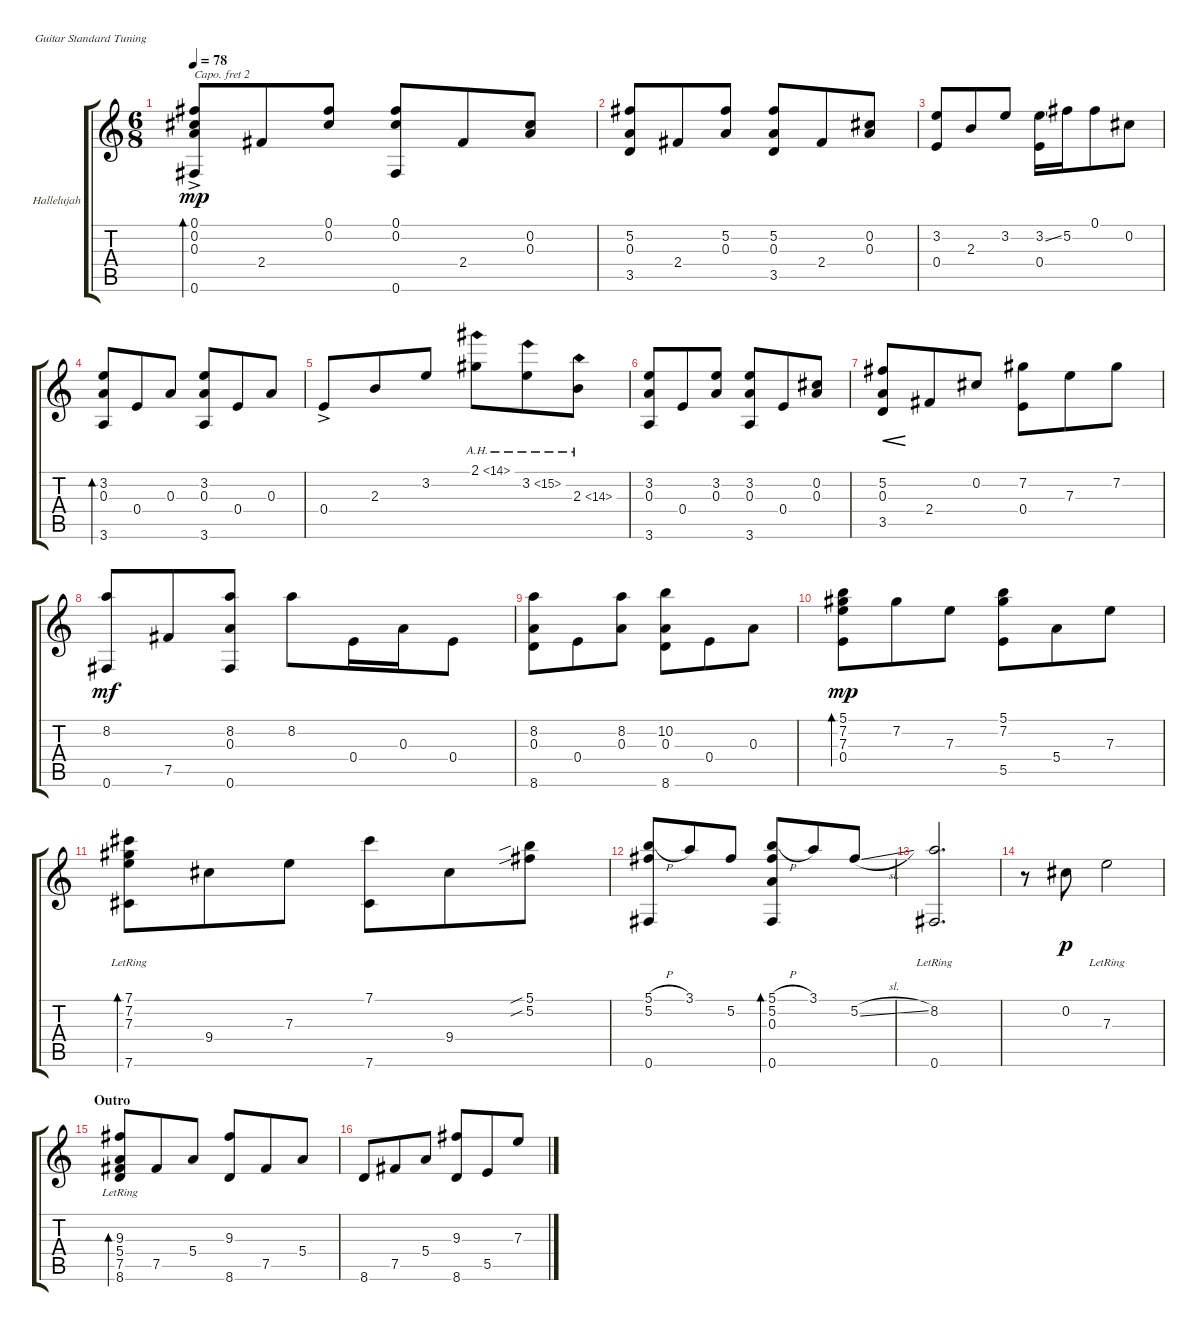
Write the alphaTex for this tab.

\defaultSystemsLayout 4
\bracketExtendMode groupsimilarinstruments
\firstSystemTrackNameOrientation horizontal
\otherSystemsTrackNameOrientation horizontal
\track ("Hallelujah" "Hallelujah") {instrument acousticguitarsteel}
\staff {score tabs}
\capo 2
\tuning (E4 B3 G3 D3 A2 E2)
\ts (6 8)
\tempo 78
\clef g2
\ks c
(0.6{ac} 0.2 0.1 0.3).8{bd 120 dy mp} 2.4.8 (0.2 0.1).8 (0.2 0.1 0.6).8 2.4.8 (0.2 0.3).8 |
(3.5 0.3 5.2).8 2.4.8 (0.3 5.2).8 (5.2 0.3 3.5).8 2.4.8 (0.3 0.2).8 |
(3.2 0.4).8 2.3.8 3.2.8 (3.2{ss} 0.4).16 5.2.16 0.1.8 0.2.8 |
(3.6 3.2 0.3).8{bd 120} 0.4.8 0.3.8 (3.2 3.6 0.3).8 0.4.8 0.3.8 |
0.4{ac}.8 2.3.8 3.2.8 2.1{ah 12}.8 3.2{ah 12}.8 2.3{ah 12}.8 |
(3.2 0.3 3.6).8 0.4.8 (0.3 3.2).8 (0.3 3.2 3.6).8 0.4.8 (0.3 0.2).8 |
(3.5 0.3 5.2).8{cre} 2.4.8 0.2.8 (7.2 0.4).8 7.3.8 7.2.8 |
(8.2 0.6).8{dy mf} 7.5.8 (8.2 0.6 0.3).8 8.2.8 0.4.16 0.3.16 0.4.8 |
(8.2 0.3 8.6).8 0.4.8 (0.3 8.2).8 (8.6 0.3 10.2).8 0.4.8 0.3.8 |
(0.4 7.3 7.2 5.1).8{bd 240 dy mp} 7.2.8 7.3.8 (5.1 5.5 7.2).8 5.4.8 7.3.8 |
(7.6 7.3 7.2{lr} 7.1).8{bd 240} 9.4.8 7.3.8 (7.1 7.6).8 9.4.8 (5.1{sib} 5.2{sib}).8 |
(5.1{h} 0.6 5.2).8 3.1.8 5.2.8 (0.3 5.2 5.1{h} 0.6).8{bd 70} 3.1.8 5.2{sl}.8 |
(0.6 8.2{lr}).2{d} |
r.8 0.2.8{dy p} 7.3{lr}.2 |
\section ("" "Outro")
(8.6 7.5 5.4 9.3{lr}).8{bd 240} 7.5.8 5.4.8 (8.6 9.3).8 7.5.8 5.4.8 |
8.6.8 7.5.8 5.4.8 (9.3 8.6).8 5.5.8 7.3.8
